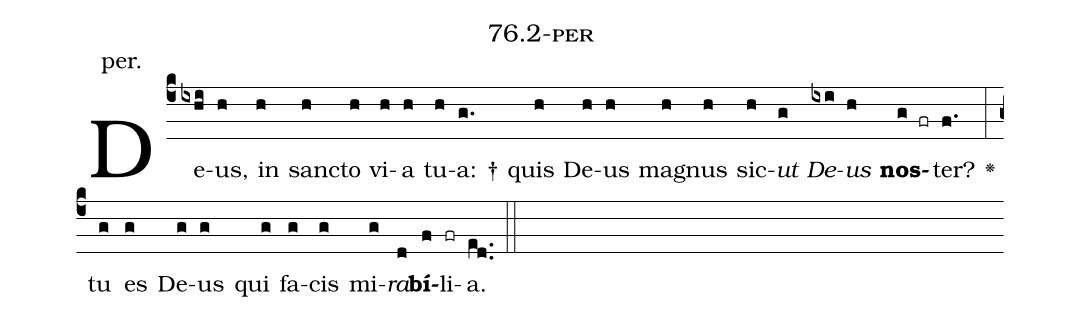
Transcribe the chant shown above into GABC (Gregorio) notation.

name: 76.2-per;
annotation: per.;
%%
(c4)De(ixhi)us,(h) in(h) sanc(h)to(h) vi(h)a(h) tu(h)a: †(g.) quis(h) De(h)us(h) ma(h)gnus(h) sic(h)<i>ut</i>(g) <i>De</i>(ixi)<i>us</i>(h) <b>nos</b>(g fr)ter?(f.) <v>\greheightstar</v>(:) tu(g) es(g) De(g)us(g) qui(g) fa(g)cis(g) mi(g)<i>ra</i>(d)<b>bí</b>(f)li(fr)a.(ed..) (::)


%E(g) u(g) o(g) u(d) a(f) e.(ed..) (::)
